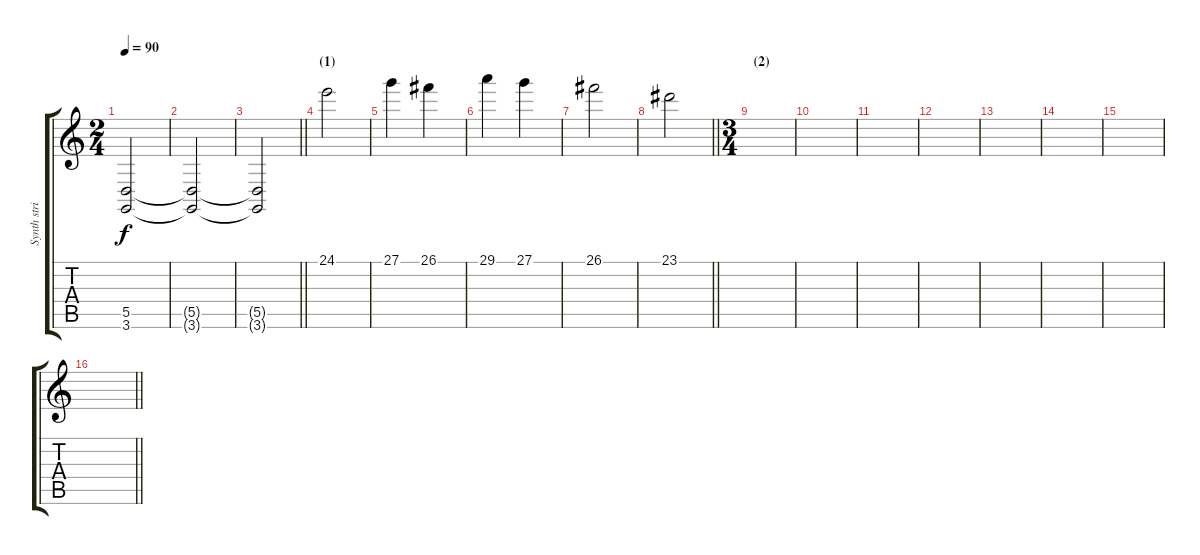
\track ("Synth string" "Synth stri") {instrument synthstrings1}
\staff {score tabs}
\tuning (E4 B3 G3 D3 A2 E2) {hide}
\ts (2 4)
\tempo 90
\clef g2
\ks c
(5.5{t} 3.6{t}).2{dy f} |
(5.5{t} 3.6{t}).2 |
\barLineRight lightlight
(5.5{t} 3.6{t}).2 |
\section ("" "(1)")
24.1.2 |
27.1.4 26.1.4 |
29.1.4 27.1.4 |
26.1.2 |
\barLineRight lightlight
23.1.2 |
\ts (3 4)
\section ("" "(2)")
|
|
|
|
|
|
|
\barLineRight lightlight
